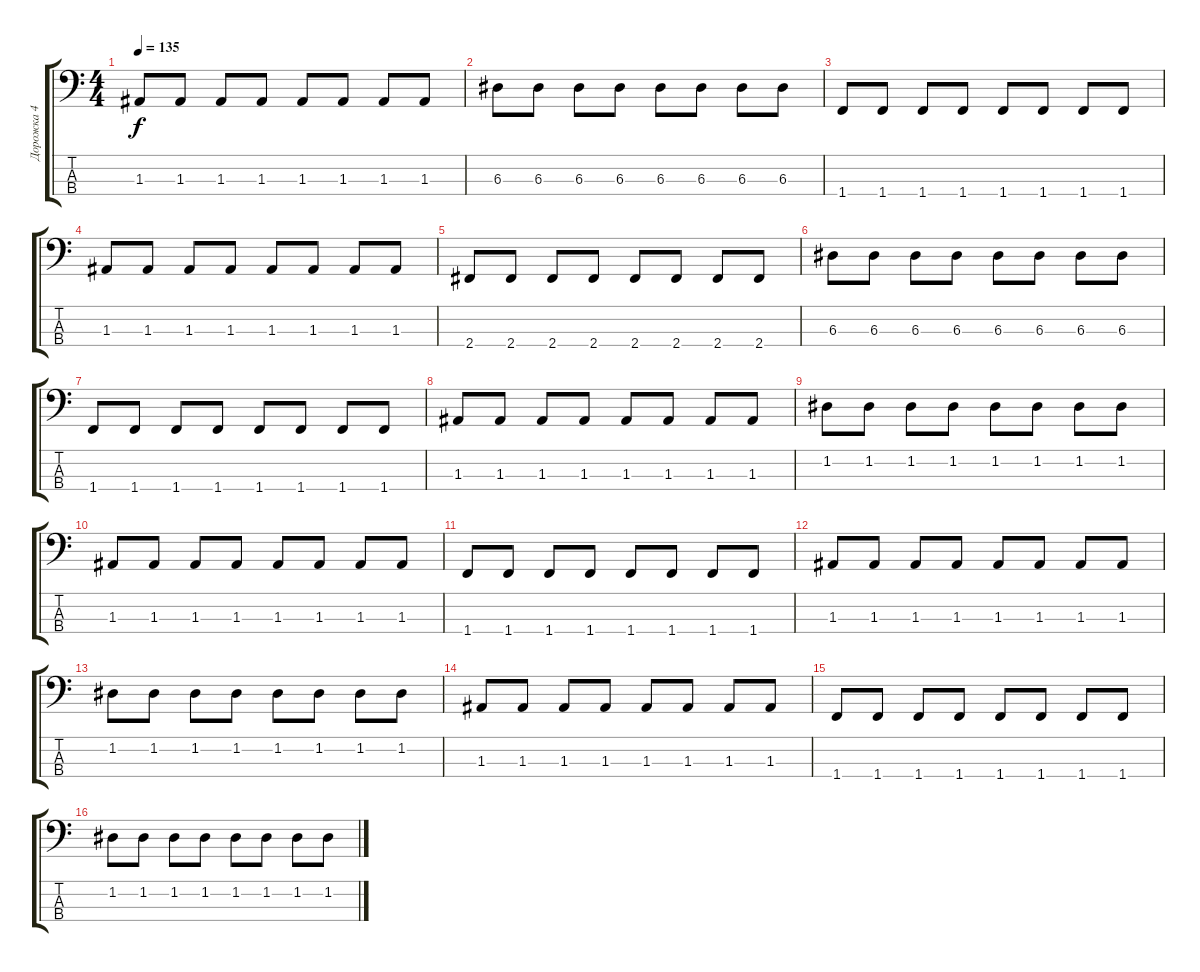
\track ("Дорожка 4" "Дорожка 4") {instrument slapbass2}
\staff {score tabs}
\tuning (G2 D2 A1 E1) {hide}
\ts (4 4)
\tempo 135
\clef f4
\ks c
1.3.8{dy f} 1.3.8 1.3.8 1.3.8 1.3.8 1.3.8 1.3.8 1.3.8 |
6.3.8 6.3.8 6.3.8 6.3.8 6.3.8 6.3.8 6.3.8 6.3.8 |
1.4.8 1.4.8 1.4.8 1.4.8 1.4.8 1.4.8 1.4.8 1.4.8 |
1.3.8 1.3.8 1.3.8 1.3.8 1.3.8 1.3.8 1.3.8 1.3.8 |
2.4.8 2.4.8 2.4.8 2.4.8 2.4.8 2.4.8 2.4.8 2.4.8 |
6.3.8 6.3.8 6.3.8 6.3.8 6.3.8 6.3.8 6.3.8 6.3.8 |
1.4.8 1.4.8 1.4.8 1.4.8 1.4.8 1.4.8 1.4.8 1.4.8 |
1.3.8 1.3.8 1.3.8 1.3.8 1.3.8 1.3.8 1.3.8 1.3.8 |
1.2.8 1.2.8 1.2.8 1.2.8 1.2.8 1.2.8 1.2.8 1.2.8 |
1.3.8 1.3.8 1.3.8 1.3.8 1.3.8 1.3.8 1.3.8 1.3.8 |
1.4.8 1.4.8 1.4.8 1.4.8 1.4.8 1.4.8 1.4.8 1.4.8 |
1.3.8 1.3.8 1.3.8 1.3.8 1.3.8 1.3.8 1.3.8 1.3.8 |
1.2.8 1.2.8 1.2.8 1.2.8 1.2.8 1.2.8 1.2.8 1.2.8 |
1.3.8 1.3.8 1.3.8 1.3.8 1.3.8 1.3.8 1.3.8 1.3.8 |
1.4.8 1.4.8 1.4.8 1.4.8 1.4.8 1.4.8 1.4.8 1.4.8 |
1.2.8 1.2.8 1.2.8 1.2.8 1.2.8 1.2.8 1.2.8 1.2.8
